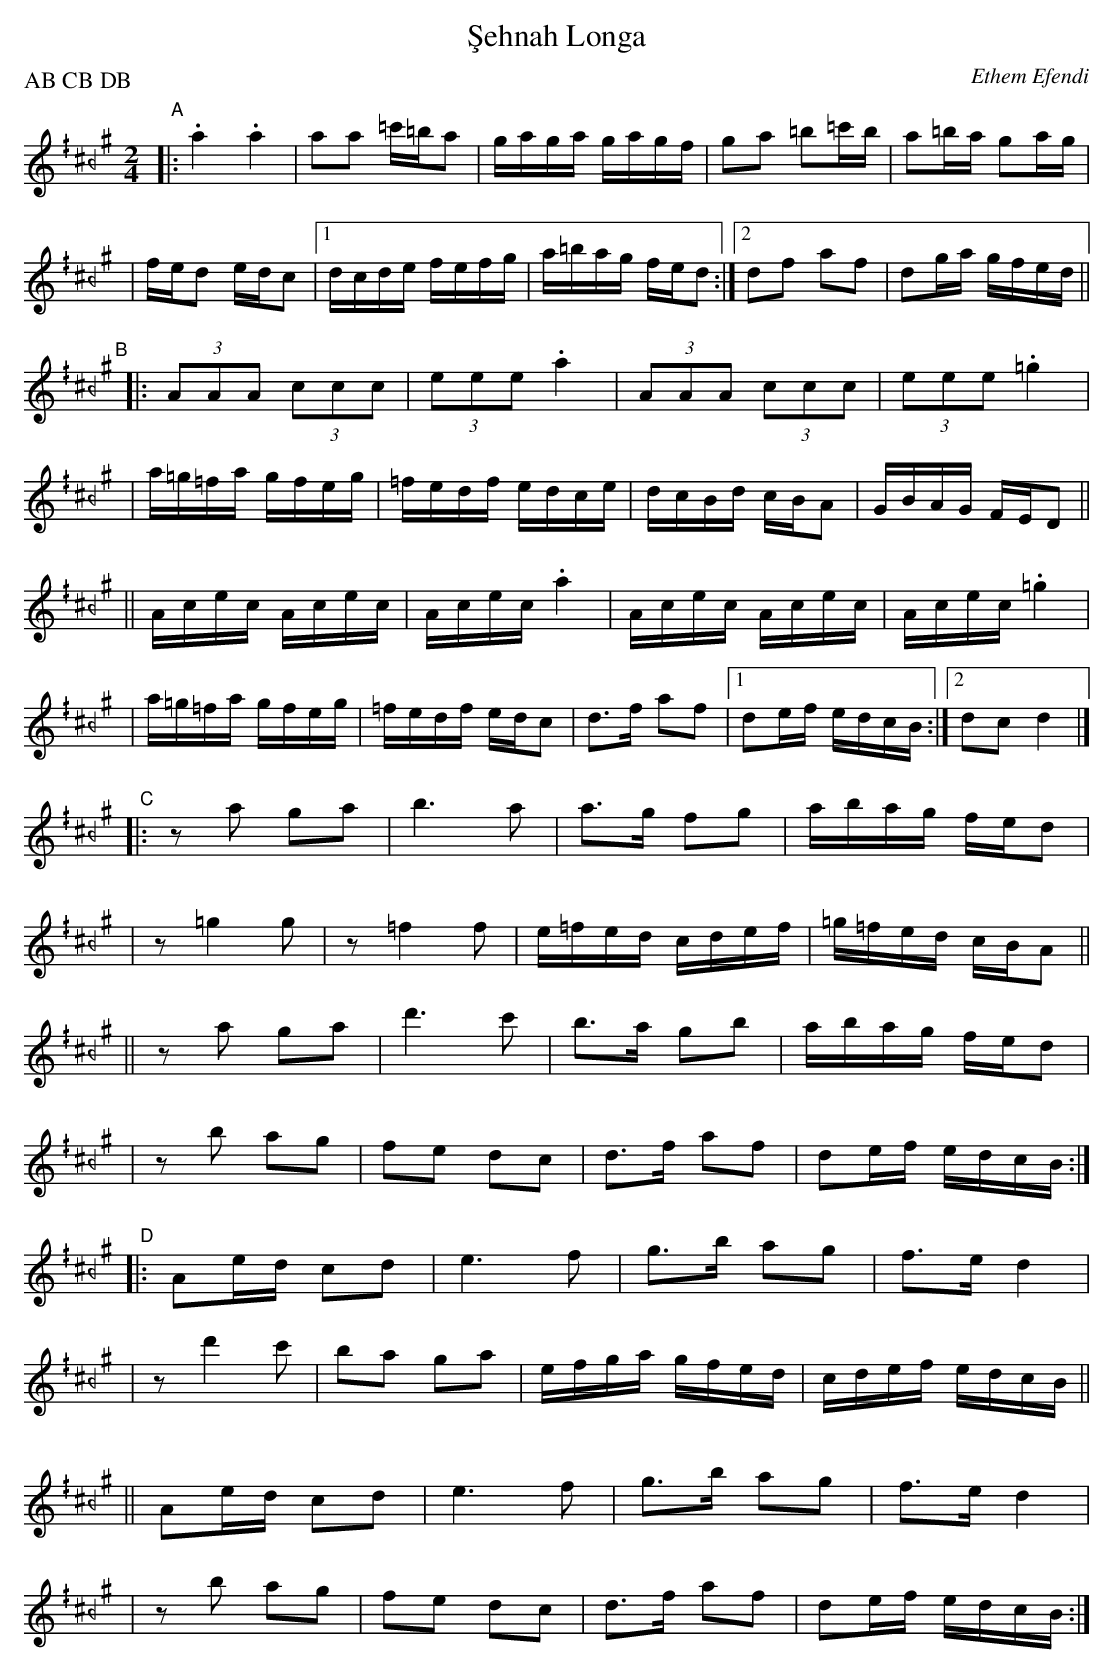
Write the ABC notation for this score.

X:1
T: \,Sehnah Longa
C: Ethem Efendi
M: 2/4
L: 1/16
P: AB CB DB
K: D_/B^/f^c^g
"A"\
|: .a4 .a4 | a2a2 =c'=ba2 | gaga gagf | g2a2 =b2=c'b | a2=ba g2ag |
| fed2 edc2 |1 dcde fefg | a=bag fed2 :|2 d2f2 a2f2 | d2ga gfed ||
"B"[|]!Segno!\
|: (3A2A2A2 (3c2c2c2 | (3e2e2e2 .a4 | (3A2A2A2 (3c2c2c2 | (3e2e2e2 .=g4 |
| a=g=fa gfeg | =fedf edce | dcBd cBA2 | GBAG FED2 ||
|| Acec Acec | Acec .a4 | Acec Acec | Acec .=g4 |
| a=g=fa gfeg | =fedf edc2 | d3f a2f2 |1 d2ef edcB :|2 d2c2 d4 |]
"C"\
|: z2a2 g2a2 | b6 a2 | a3g f2g2 | abag fed2 |
| z2 =g4 g2 | z2 =f4 f2 | e=fed cdef | =g=fed cBA2 ||
|| z2a2 g2a2 | d'6 c'2 | b3a g2b2 | abag fed2 |
| z2b2 a2g2 | f2e2 d2c2 | d3f a2f2 | d2ef edcB !Segno!:|
"D"\
|: A2ed c2d2 | e6 f2 | g3b a2g2 | f3e d4 |
| z2 d'4 c'2 | b2a2 g2a2 | efga gfed | cdef edcB ||
|| A2ed c2d2 | e6 f2 | g3b a2g2 | f3e d4 |
| z2b2 a2g2 | f2e2 d2c2 | d3f a2f2 | d2ef edcB !Segno!:|
